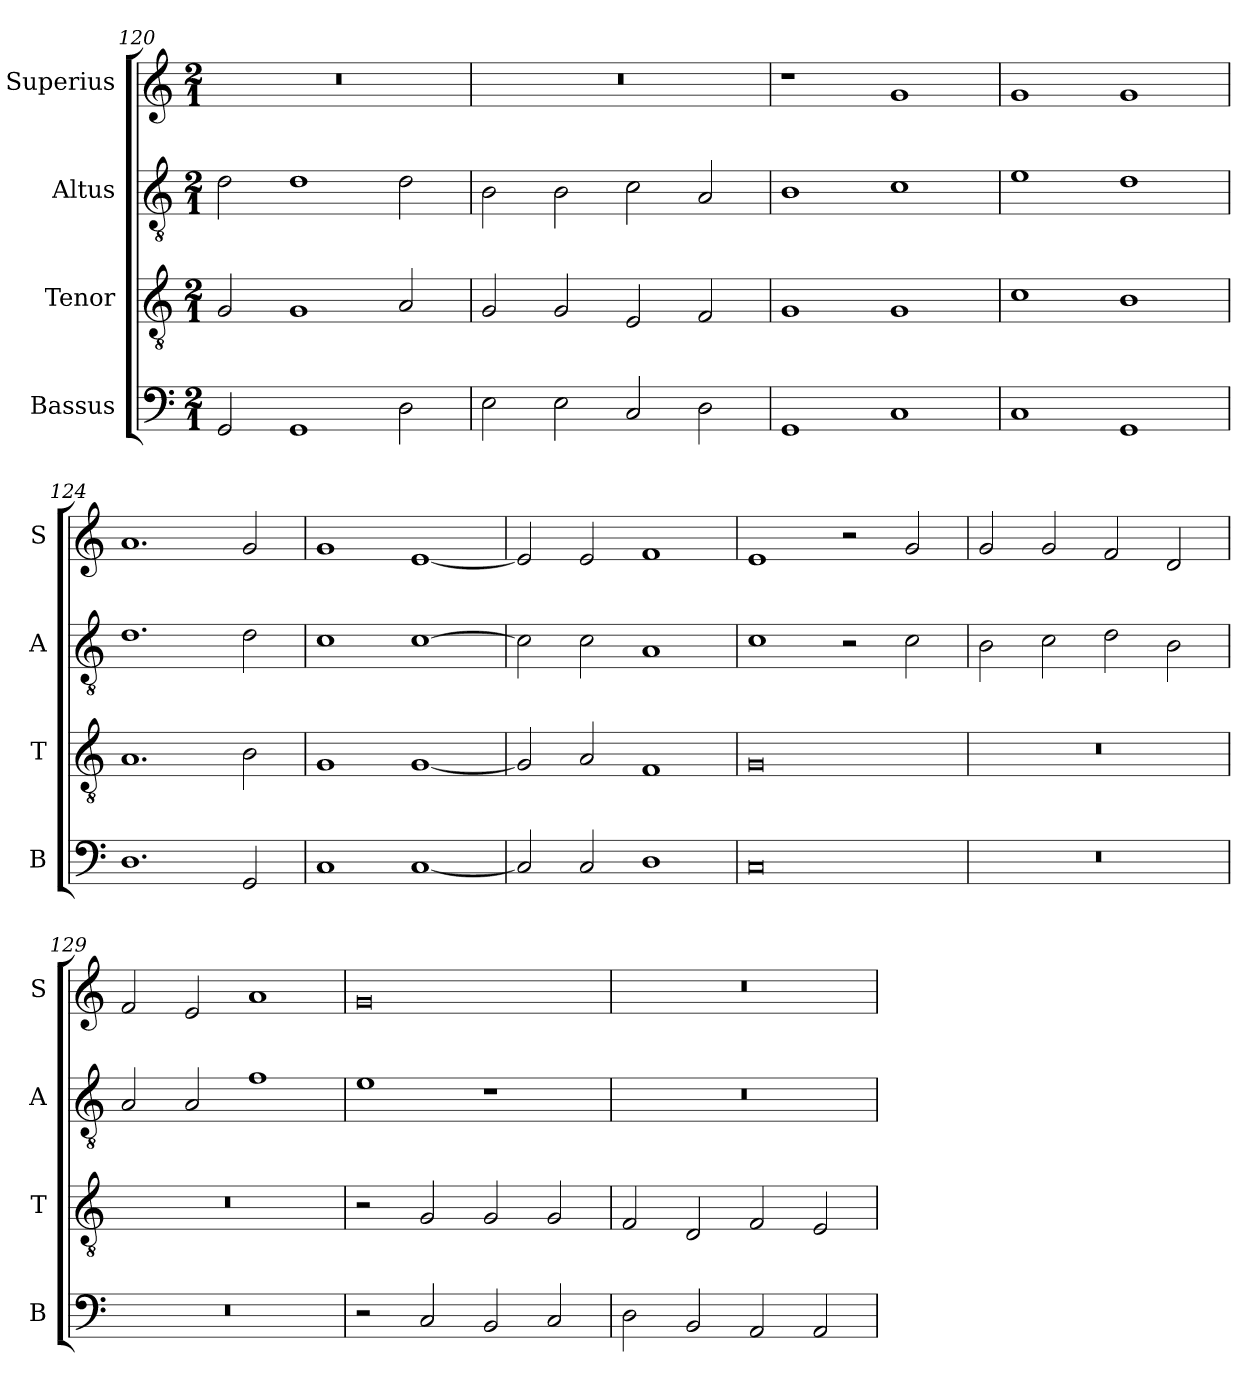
**kern	**kern	**kern	**kern
*part4	*part3	*part2	*part1
*staff4	*staff3	*staff2	*staff1
*I"Bassus	*I"Tenor	*I"Altus	*I"Superius
*I'B	*I'T	*I'A	*I'S
*clefF4	*clefGv2	*clefGv2	*clefG2
*k[]	*k[]	*k[]	*k[]
*C:	*C:	*C:	*C:
*M2/1	*M2/1	*M2/1	*M2/1
=120	=120	=120	=120
2GG	2G	2d	0r
1GG	1G	1d	.
2D	2A	2d	.
=121	=121	=121	=121
2E	2G	2B	0r
2E	2G	2B	.
2C	2E	2c	.
2D	2F	2A	.
=122	=122	=122	=122
1GG	1G	1B	1r
1C	1G	1c	1g
=123	=123	=123	=123
1C	1c	1e	1g
1GG	1B	1d	1g
=124	=124	=124	=124
1.D	1.A	1.d	1.a
2GG	2B	2d	2g
=125	=125	=125	=125
1C	1G	1c	1g
[1C	[1G	[1c	[1e
=126	=126	=126	=126
2C]	2G]	2c]	2e]
2C	2A	2c	2e
1D	1F	1A	1f
=127	=127	=127	=127
0C	0G	1c	1e
.	.	2r	2r
.	.	2c	2g
=128	=128	=128	=128
0r	0r	2B	2g
.	.	2c	2g
.	.	2d	2f
.	.	2B	2d
=129	=129	=129	=129
0r	0r	2A	2f
.	.	2A	2e
.	.	1f	1a
=130	=130	=130	=130
2r	2r	1e	0g
2C	2G	.	.
2BB	2G	1r	.
2C	2G	.	.
=131	=131	=131	=131
2D	2F	0r	0r
2BB	2D	.	.
2AA	2F	.	.
2AA	2E	.	.
=	=	=	=
*-	*-	*-	*-
